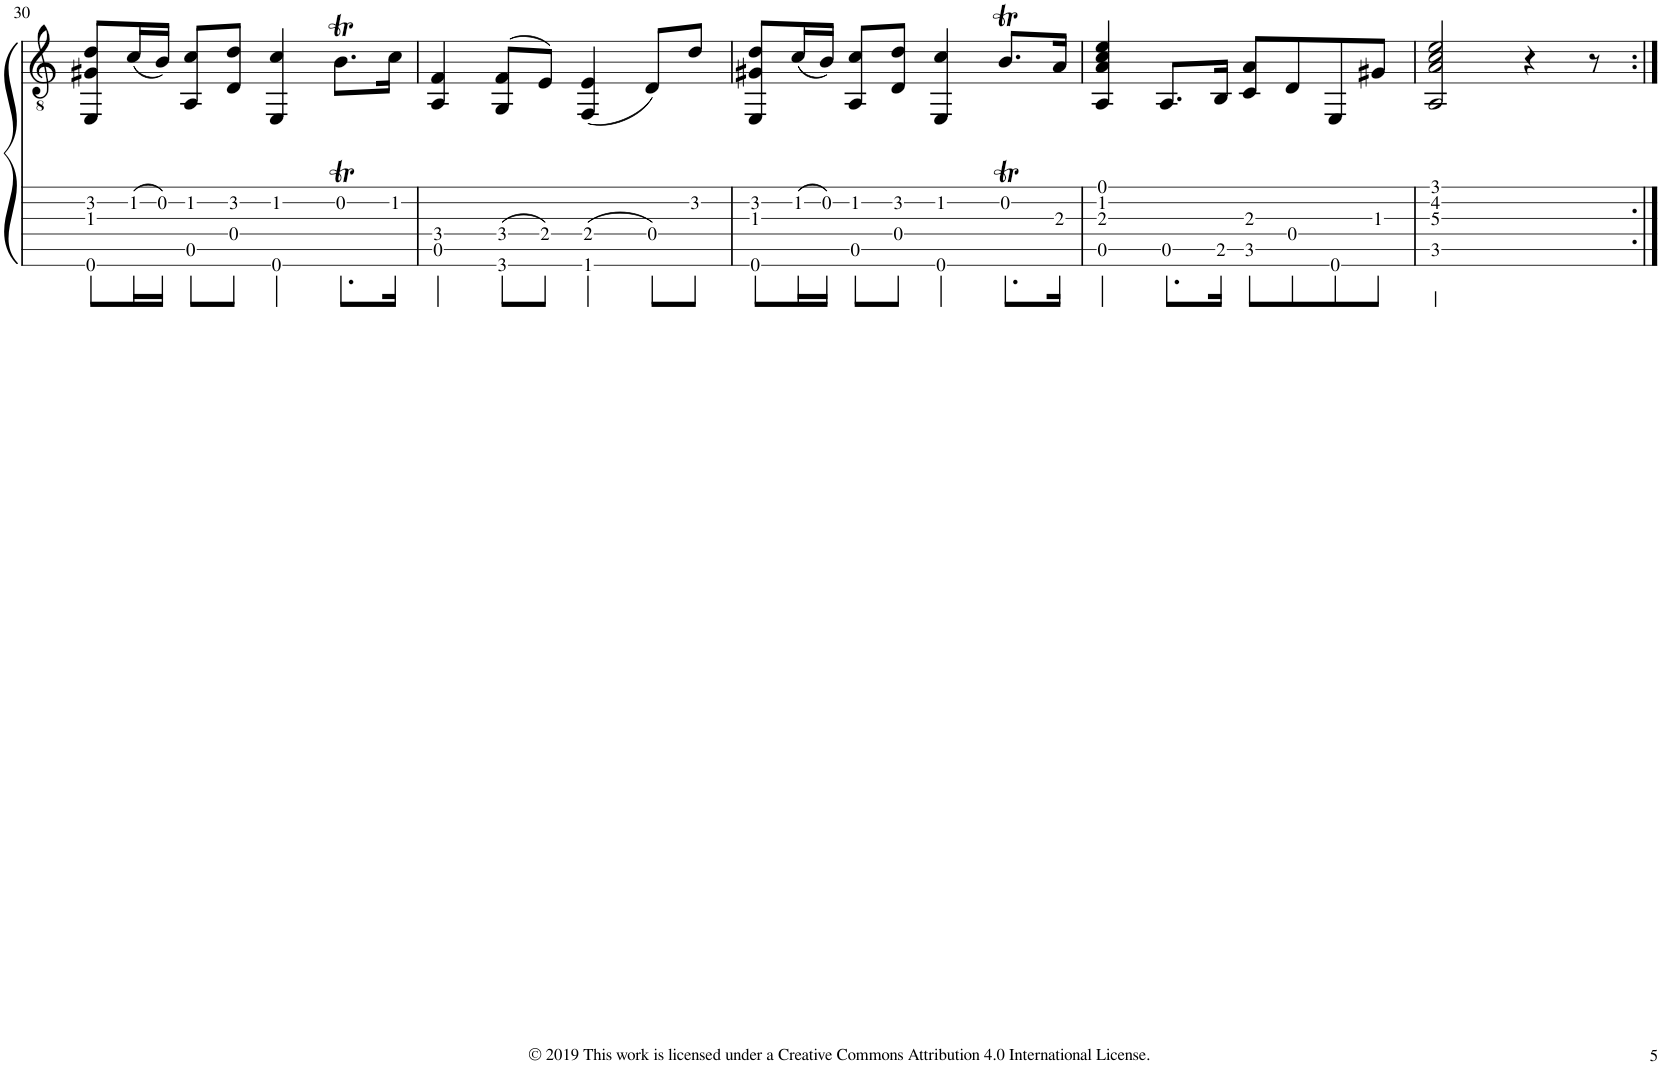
**kern	**kern
*part1	*part1
*staff2	*staff1
*I"Klasická kytara	*
*I'Kyt.	*
!!LO:PB:g=z
*	*clefGv2
*k[]	*k[]
*M4/4	*M4/4
*met(c)	*met(c)
=30	=30
8EE\ 8G#X\ 8d\L	8EE/ 8G#X/ 8d/L
16c\L	(16c/L
16B\JJ	16B/JJ)
8AA\ 8c\L	8AA/ 8c/L
8D\ 8d\J	8D/ 8d/J
4EE\ 4c\	4EE/ 4c/
8.Bt\L	8.Bt\L
16c\Jk	16c\Jk
=31	=31
4AA\ 4F\	4AA/ 4F/
8GG\ 8F\L	(>8GG/ 8F/L
8E\J	8E/J)
4FF\ 4E\	(4FF/ 4E/
8D\L	8D/L)
8d\J	8d/J
=32	=32
8EE\ 8G#X\ 8d\L	8EE/ 8G#X/ 8d/L
16c\L	(16c/L
16B\JJ	16B/JJ)
8AA\ 8c\L	8AA/ 8c/L
8D\ 8d\J	8D/ 8d/J
4EE\ 4c\	4EE/ 4c/
8.Bt\L	8.Bt/L
16A\Jk	16A/Jk
=33	=33
4AA\ 4A\ 4c\ 4e\	4AA/ 4A/ 4c/ 4e/
8.AA\L	8.AA/L
16BB\Jk	16BB/Jk
8C\ 8A\L	8C/ 8A/L
8D\	8D/
8EE\	8EE/
8G#X\J	8G#X/J
=34	=34
2C\ 2c\ 2e-\ 2g\	2AA/ 2A/ 2c/ 2e/
4r	4r
8r	8r
=:|!	=:|!
*-	*-
